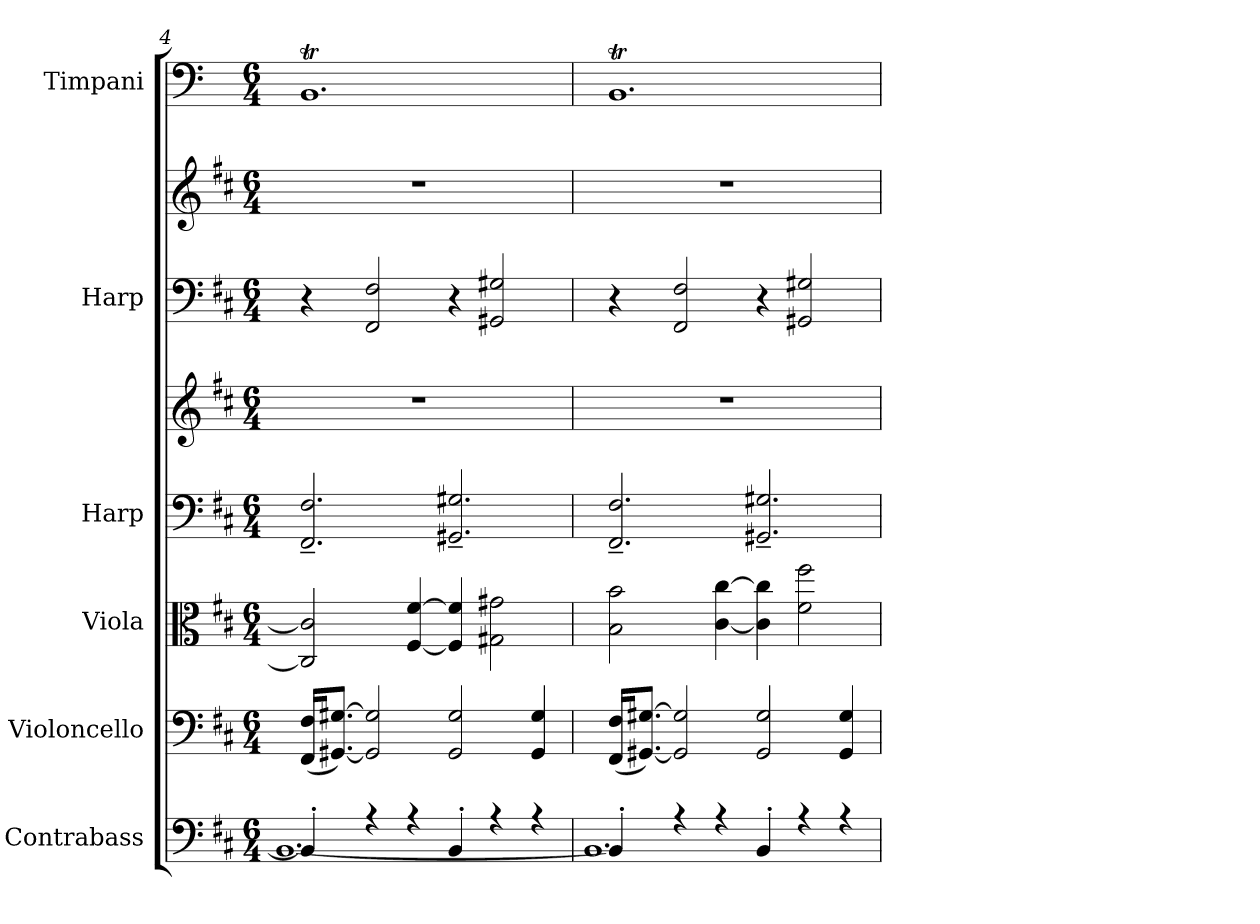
**kern	**kern	**kern	**kern	**kern	**kern	**kern	**kern
*part6	*part5	*part4	*part3	*part3	*part2	*part2	*part1
*staff8	*staff7	*staff6	*staff5	*staff4	*staff3	*staff2	*staff1
*I"Contrabass	*I"Violoncello	*I"Viola	*I"Harp	*	*I"Harp	*	*I"Timpani
*I'Cb.	*I'Vc.	*I'Vla.	*I'Hp.	*	*I'Hp.	*	*I'Timp.
*clefF4	*clefF4	*clefC3	*clefF4	*clefG2	*clefF4	*clefG2	*clefF4
*k[f#c#]	*k[f#c#]	*k[f#c#]	*k[f#c#]	*k[f#c#]	*k[f#c#]	*k[f#c#]	*k[]
*D:	*D:	*D:	*D:	*D:	*D:	*D:	*C:
*M6/4	*M6/4	*M6/4	*M6/4	*M6/4	*M6/4	*M6/4	*M6/4
=4	=4	=4	=4	=4	=4	=4	=4
*^	*	*	*	*	*	*	*
4BB']	[1.BB	(16FF# 16F#KL	2C#] 2c#]	2.FF#~ 2.F#~	2%3r	4r	2%3r	1.BBt
.	.	[8.GG#X [8.G#XJ)	.	.	.	.	.	.
4r	.	2GG#] 2G#]	.	.	.	2FF# 2F#	.	.
4r	.	.	[4F# [4f#	.	.	.	.	.
4BB'	.	2GG# 2G#	4F#] 4f#]	2.GG#X~ 2.G#X~	.	4r	.	.
4r	.	.	2G#X 2g#X	.	.	2GG#X 2G#X	.	.
4r	.	4GG# 4G#	.	.	.	.	.	.
=5	=5	=5	=5	=5	=5	=5	=5	=5
4BB']	1.BB	(16FF# 16F#KL	2B 2b	2.FF#~ 2.F#~	2%3r	4r	2%3r	1.BBt
.	.	[8.GG#X [8.G#XJ)	.	.	.	.	.	.
4r	.	2GG#] 2G#]	.	.	.	2FF# 2F#	.	.
4r	.	.	[4c# [4cc#	.	.	.	.	.
4BB'	.	2GG# 2G#	4c#] 4cc#]	2.GG#X~ 2.G#X~	.	4r	.	.
4r	.	.	2f# 2ff#	.	.	2GG#X 2G#X	.	.
4r	.	4GG# 4G#	.	.	.	.	.	.
*v	*v	*	*	*	*	*	*	*
=	=	=	=	=	=	=	=
*-	*-	*-	*-	*-	*-	*-	*-
